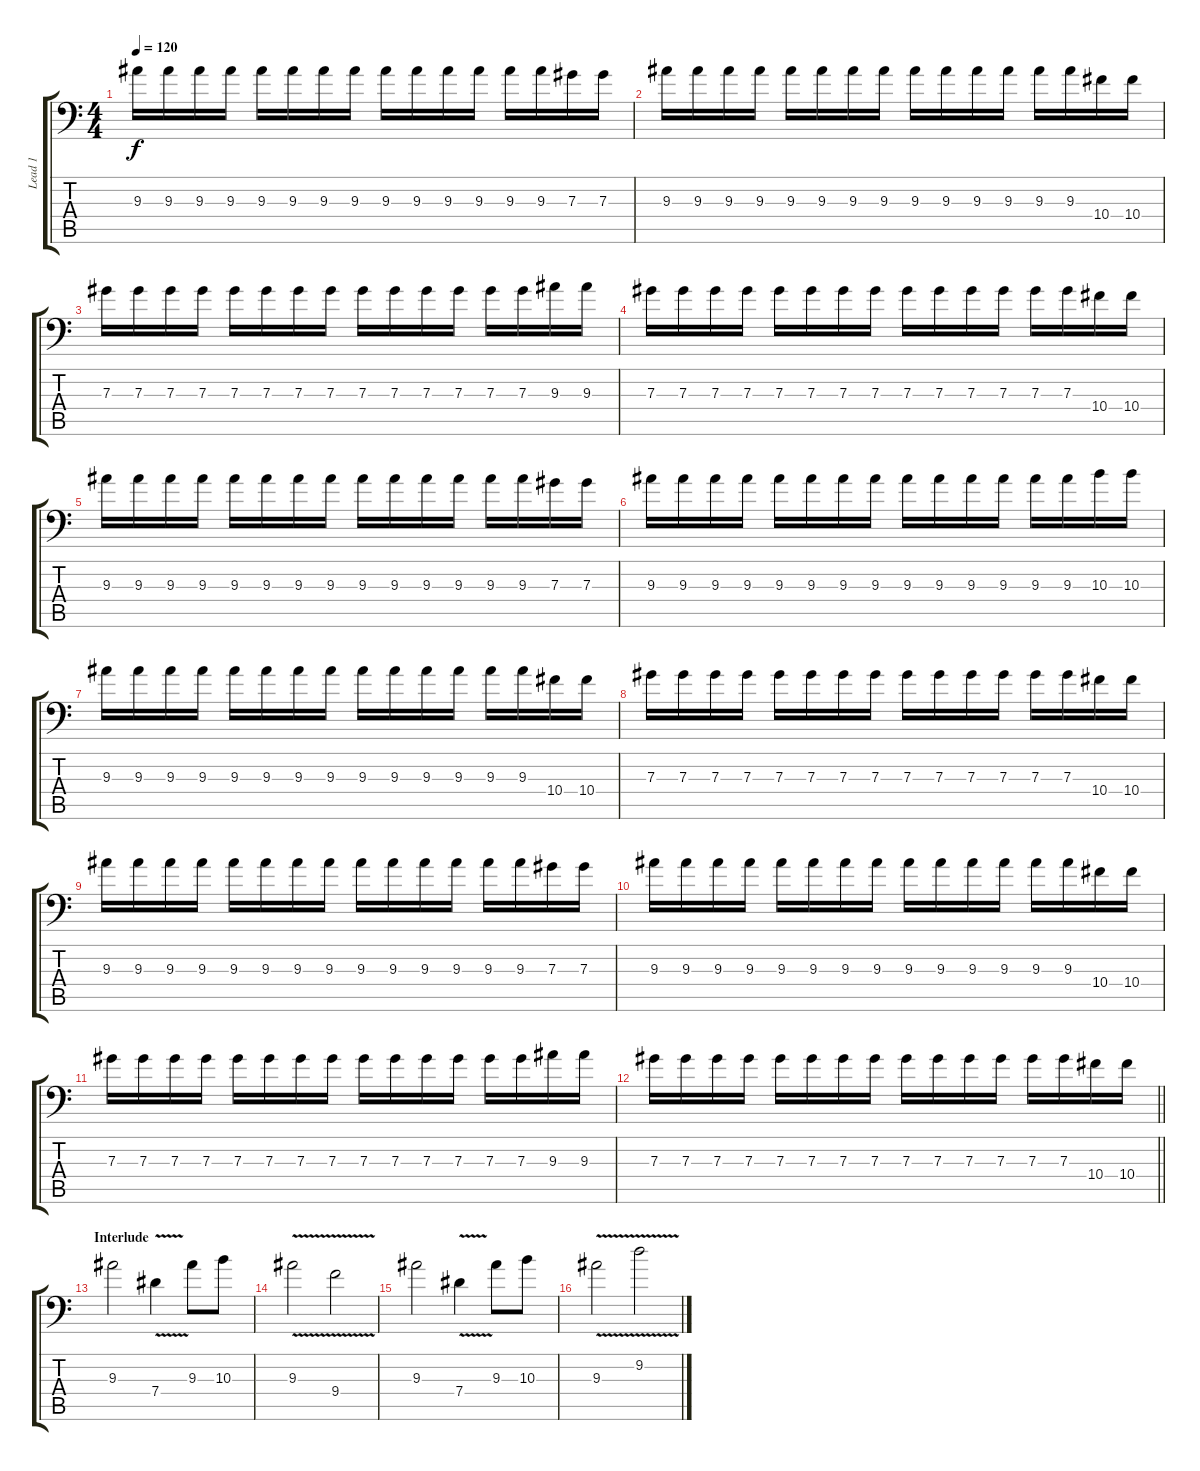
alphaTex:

\track ("Lead 1" "Lead 1") {instrument overdrivenguitar}
\staff {score tabs}
\tuning (Bb3 F3 Db3 Ab2 Eb2 Bb1) {hide}
\ts (4 4)
\tempo 120
\clef f4
\ks c
9.3.16{dy f} 9.3.16 9.3.16 9.3.16 9.3.16 9.3.16 9.3.16 9.3.16 9.3.16 9.3.16 9.3.16 9.3.16 9.3.16 9.3.16 7.3.16 7.3.16 |
9.3.16 9.3.16 9.3.16 9.3.16 9.3.16 9.3.16 9.3.16 9.3.16 9.3.16 9.3.16 9.3.16 9.3.16 9.3.16 9.3.16 10.4.16 10.4.16 |
7.3.16 7.3.16 7.3.16 7.3.16 7.3.16 7.3.16 7.3.16 7.3.16 7.3.16 7.3.16 7.3.16 7.3.16 7.3.16 7.3.16 9.3.16 9.3.16 |
7.3.16 7.3.16 7.3.16 7.3.16 7.3.16 7.3.16 7.3.16 7.3.16 7.3.16 7.3.16 7.3.16 7.3.16 7.3.16 7.3.16 10.4.16 10.4.16 |
9.3.16 9.3.16 9.3.16 9.3.16 9.3.16 9.3.16 9.3.16 9.3.16 9.3.16 9.3.16 9.3.16 9.3.16 9.3.16 9.3.16 7.3.16 7.3.16 |
9.3.16 9.3.16 9.3.16 9.3.16 9.3.16 9.3.16 9.3.16 9.3.16 9.3.16 9.3.16 9.3.16 9.3.16 9.3.16 9.3.16 10.3.16 10.3.16 |
9.3.16 9.3.16 9.3.16 9.3.16 9.3.16 9.3.16 9.3.16 9.3.16 9.3.16 9.3.16 9.3.16 9.3.16 9.3.16 9.3.16 10.4.16 10.4.16 |
7.3.16 7.3.16 7.3.16 7.3.16 7.3.16 7.3.16 7.3.16 7.3.16 7.3.16 7.3.16 7.3.16 7.3.16 7.3.16 7.3.16 10.4.16 10.4.16 |
9.3.16 9.3.16 9.3.16 9.3.16 9.3.16 9.3.16 9.3.16 9.3.16 9.3.16 9.3.16 9.3.16 9.3.16 9.3.16 9.3.16 7.3.16 7.3.16 |
9.3.16 9.3.16 9.3.16 9.3.16 9.3.16 9.3.16 9.3.16 9.3.16 9.3.16 9.3.16 9.3.16 9.3.16 9.3.16 9.3.16 10.4.16 10.4.16 |
7.3.16 7.3.16 7.3.16 7.3.16 7.3.16 7.3.16 7.3.16 7.3.16 7.3.16 7.3.16 7.3.16 7.3.16 7.3.16 7.3.16 9.3.16 9.3.16 |
\barLineRight lightlight
7.3.16 7.3.16 7.3.16 7.3.16 7.3.16 7.3.16 7.3.16 7.3.16 7.3.16 7.3.16 7.3.16 7.3.16 7.3.16 7.3.16 10.4.16 10.4.16 |
\section ("" "Interlude")
9.3.2 7.4{v}.4 9.3.8 10.3.8 |
9.3{v}.2 9.4{v}.2 |
9.3.2 7.4{v}.4 9.3.8 10.3.8 |
9.3{v}.2 9.2{v}.2
